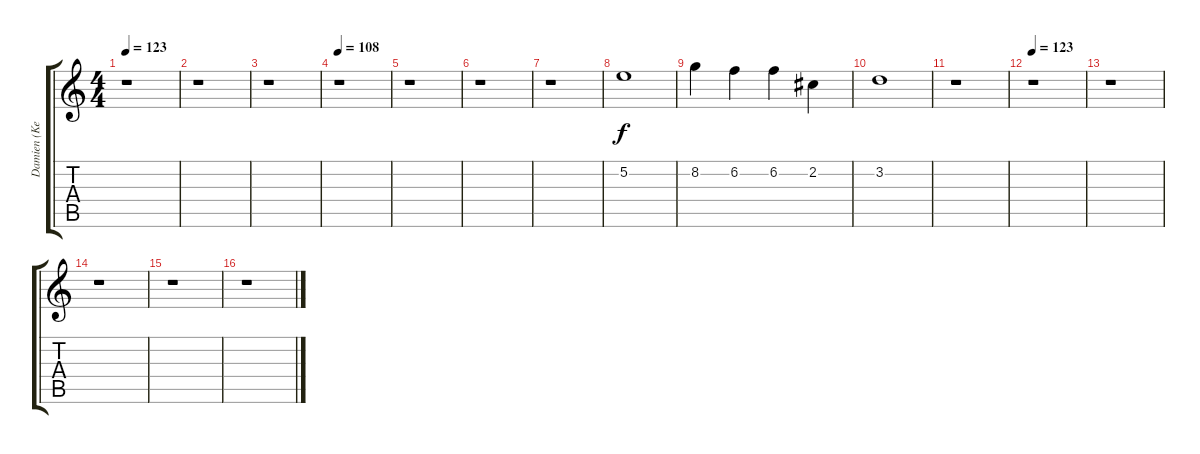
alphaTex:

\track ("Damien (KeybHigh)" "Damien (Ke") {instrument stringensemble1}
\staff {score tabs}
\tuning (E5 B4 G4 D4 A3 D3) {hide}
\ts (4 4)
\tempo 123
\clef g2
\ks c
r.1{dy f} |
r.1 |
r.1 |
\tempo 108
r.1 |
r.1 |
r.1 |
r.1 |
5.2.1{volume 15 balance 6 instrument pad4choir} |
8.2.4 6.2.4 6.2.4 2.2.4 |
3.2.1 |
r.1 |
\tempo 123
r.1 |
r.1 |
r.1 |
r.1 |
r.1
